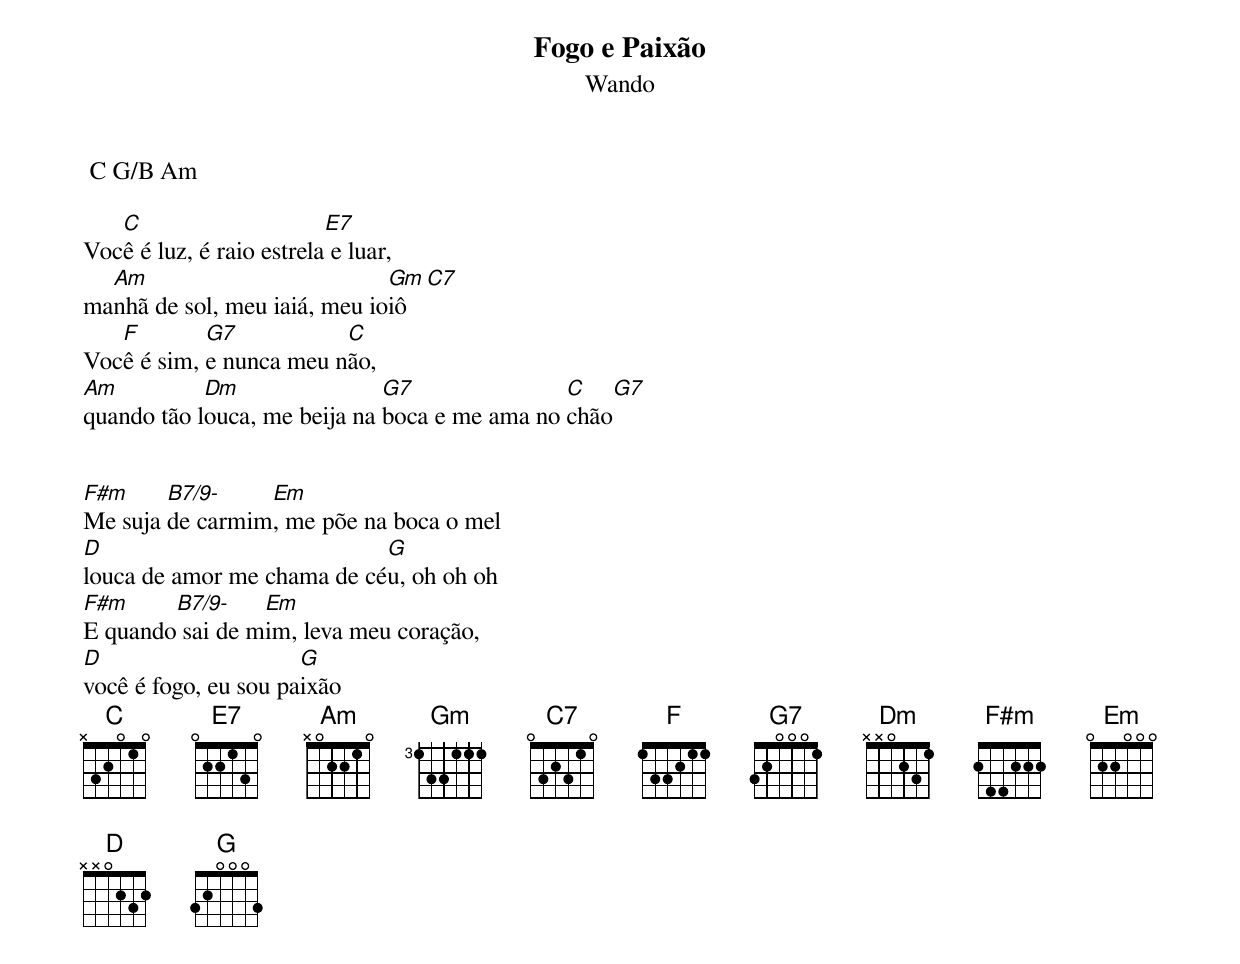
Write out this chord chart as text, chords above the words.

Fogo e Paixão
Wando


 C G/B Am

   C                      E7
Você é luz, é raio estrela e luar,
  Am                          Gm       C7
manhã de sol, meu iaiá, meu ioiô
   F        G7           C
Você é sim, e nunca meu não,
Am          Dm                G7               C     G7
quando tão louca, me beija na boca e me ama no chão


F#m     B7/9-    Em
Me suja de carmim, me põe na boca o mel
D                           G
louca de amor me chama de céu, oh oh oh
F#m     B7/9-    Em
E quando sai de mim, leva meu coração,
D                     G
você é fogo, eu sou paixão
